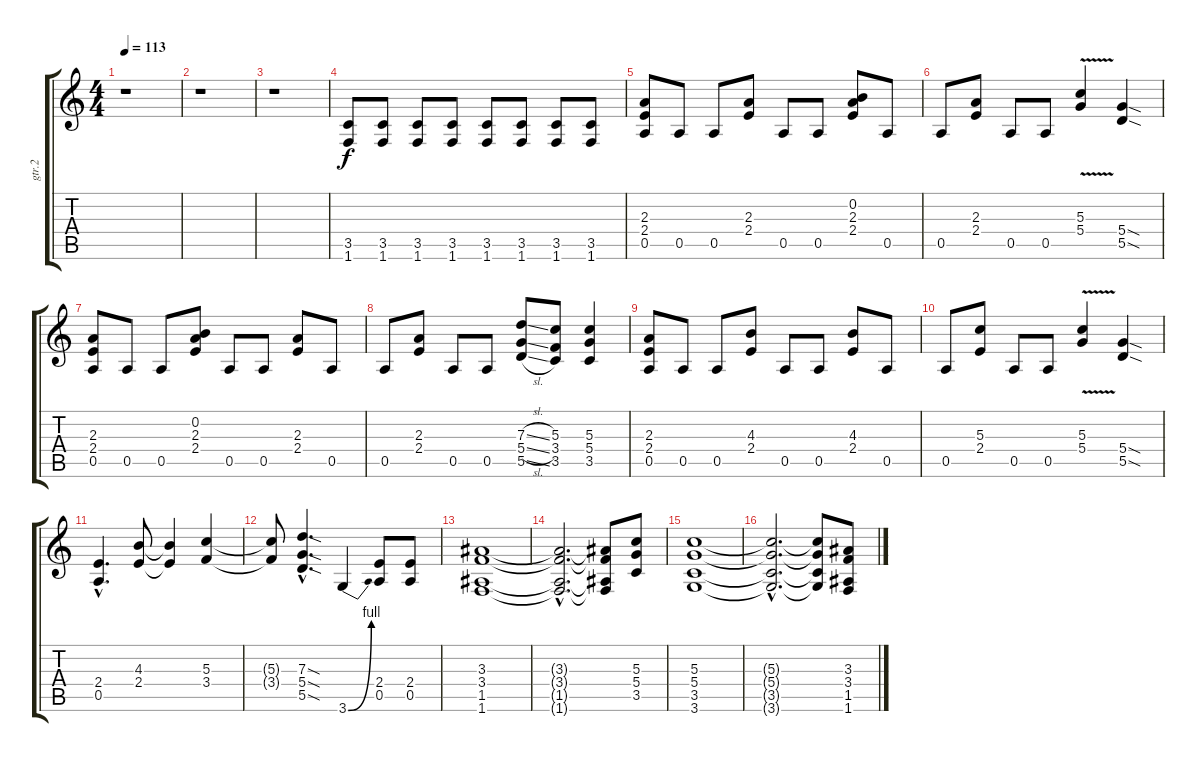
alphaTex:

\track ("gtr.2" "gtr.2") {instrument distortionguitar}
\staff {score tabs}
\tuning (E4 B3 G3 D3 A2 E2) {hide}
\ts (4 4)
\tempo 113
\clef g2
\ks c
r.1{dy f} |
r.1 |
r.1 |
(3.5 1.6).8 (3.5 1.6).8 (3.5 1.6).8 (3.5 1.6).8 (3.5 1.6).8 (3.5 1.6).8 (3.5 1.6).8 (3.5 1.6).8 |
(2.3 2.4 0.5).8 0.5.8 0.5.8 (2.3 2.4).8 0.5.8 0.5.8 (0.2 2.3 2.4).8 0.5.8 |
0.5.8 (2.3 2.4).8 0.5.8 0.5.8 (5.3{v} 5.4).4 (5.4{sod} 5.5{sod}).4 |
(2.3 2.4 0.5).8 0.5.8 0.5.8 (0.2 2.3 2.4).8 0.5.8 0.5.8 (2.3 2.4).8 0.5.8 |
0.5.8 (2.3 2.4).8 0.5.8 0.5.8 (7.3{sl} 5.4{sl} 5.5{sl}).8 (5.3 3.4 3.5).8 (5.3 5.4 3.5).4 |
(2.3 2.4 0.5).8 0.5.8 0.5.8 (4.3 2.4).8 0.5.8 0.5.8 (4.3 2.4).8 0.5.8 |
0.5.8 (5.3 2.4).8 0.5.8 0.5.8 (5.3{v} 5.4).4 (5.4{sod} 5.5{sod}).4 |
(2.4{hac} 0.5{hac}).4{d} (4.3 2.4).8 (4.3{t} 2.4{t}).4 (5.3 3.4).4 |
(5.3{t} 3.4{t}).8 (7.3{sod hac} 5.4{sod hac} 5.5{sod hac}).4{d} 3.6{be (bend 0 0 60 4)}.4 (2.4 0.5).8 (2.4 0.5).8 |
(3.3 3.4 1.5 1.6).1 |
(3.3{hac t} 3.4{hac t} 1.5{hac t} 1.6{hac t}).2{d} (3.3{t} 3.4{t} 1.5{t} 1.6{t}).8 (5.3 5.4 3.5).8 |
(5.3 5.4 3.5 3.6).1 |
(5.3{hac t} 5.4{hac t} 3.5{hac t} 3.6{hac t}).2{d} (5.3{t} 5.4{t} 3.5{t} 3.6{t}).8 (3.3 3.4 1.5 1.6).8
